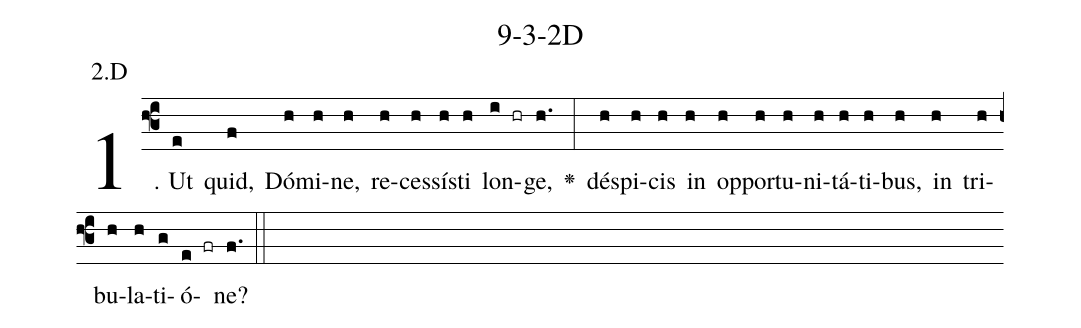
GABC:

name: 9-3-2D;
annotation: 2.D;
%%
(f3)1. Ut(e) quid,(f) Dó(h)mi(h)ne,(h) re(h)ces(h)sís(h)ti(h) lon(i hr)ge,(h.) <v>\greheightstar</v>(:) dé(h)spi(h)cis(h) in(h) op(h)por(h)tu(h)ni(h)tá(h)ti(h)bus,(h) in(h) tri(h)bu(h)la(h)ti(g)ó(e fr)ne?(f.) (::)
